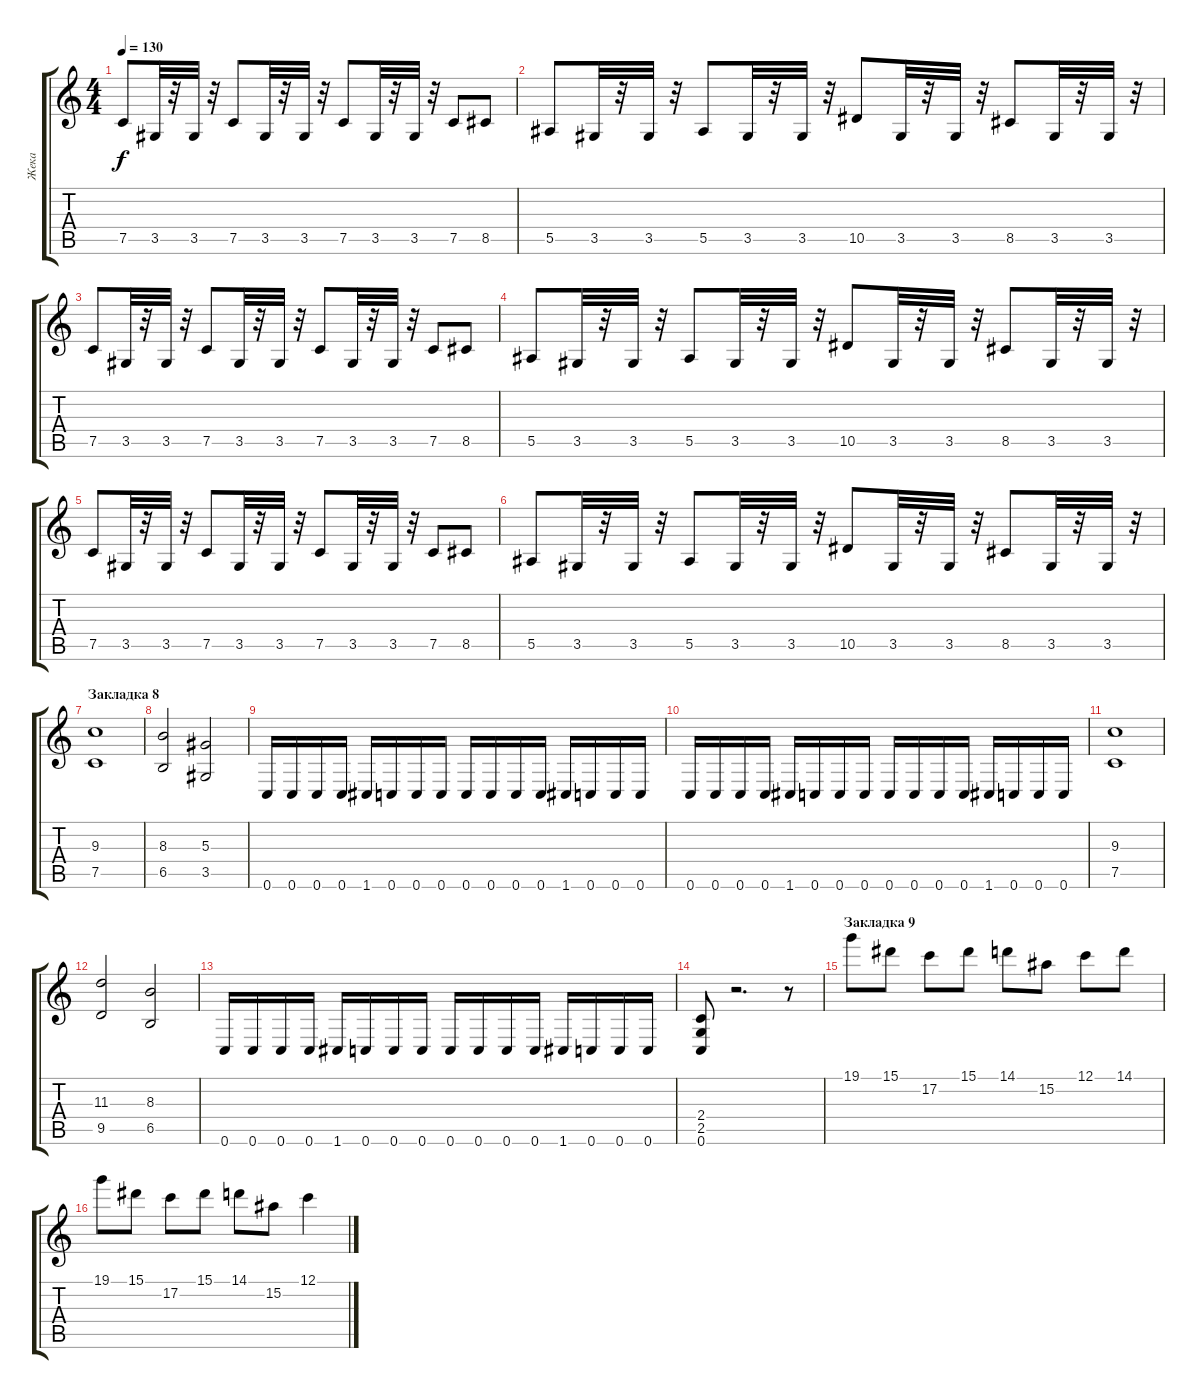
\track ("Жека" "Жека") {instrument distortionguitar}
\staff {score tabs}
\tuning (C4 G3 Eb3 Bb2 F2 C2) {hide}
\ts (4 4)
\tempo 130
\clef g2
\ks c
7.5.8{dy f} 3.5.32 r.32 3.5.32 r.32 7.5.8 3.5.32 r.32 3.5.32 r.32 7.5.8 3.5.32 r.32 3.5.32 r.32 7.5.8 8.5.8 |
5.5.8 3.5.32 r.32 3.5.32 r.32 5.5.8 3.5.32 r.32 3.5.32 r.32 10.5.8 3.5.32 r.32 3.5.32 r.32 8.5.8 3.5.32 r.32 3.5.32 r.32 |
7.5.8 3.5.32 r.32 3.5.32 r.32 7.5.8 3.5.32 r.32 3.5.32 r.32 7.5.8 3.5.32 r.32 3.5.32 r.32 7.5.8 8.5.8 |
5.5.8 3.5.32 r.32 3.5.32 r.32 5.5.8 3.5.32 r.32 3.5.32 r.32 10.5.8 3.5.32 r.32 3.5.32 r.32 8.5.8 3.5.32 r.32 3.5.32 r.32 |
7.5.8 3.5.32 r.32 3.5.32 r.32 7.5.8 3.5.32 r.32 3.5.32 r.32 7.5.8 3.5.32 r.32 3.5.32 r.32 7.5.8 8.5.8 |
5.5.8 3.5.32 r.32 3.5.32 r.32 5.5.8 3.5.32 r.32 3.5.32 r.32 10.5.8 3.5.32 r.32 3.5.32 r.32 8.5.8 3.5.32 r.32 3.5.32 r.32 |
\section ("" "Закладка 8")
(9.3 7.5).1 |
(8.3 6.5).2 (5.3 3.5).2 |
0.6.16 0.6.16 0.6.16 0.6.16 1.6.16 0.6.16 0.6.16 0.6.16 0.6.16 0.6.16 0.6.16 0.6.16 1.6.16 0.6.16 0.6.16 0.6.16 |
0.6.16 0.6.16 0.6.16 0.6.16 1.6.16 0.6.16 0.6.16 0.6.16 0.6.16 0.6.16 0.6.16 0.6.16 1.6.16 0.6.16 0.6.16 0.6.16 |
(9.3 7.5).1 |
(11.3 9.5).2 (8.3 6.5).2 |
0.6.16 0.6.16 0.6.16 0.6.16 1.6.16 0.6.16 0.6.16 0.6.16 0.6.16 0.6.16 0.6.16 0.6.16 1.6.16 0.6.16 0.6.16 0.6.16 |
(2.4 2.5 0.6).8 r.2{d} r.8 |
\section ("" "Закладка 9")
19.1.8 15.1.8 17.2.8 15.1.8 14.1.8 15.2.8 12.1.8 14.1.8 |
19.1.8 15.1.8 17.2.8 15.1.8 14.1.8 15.2.8 12.1.4
